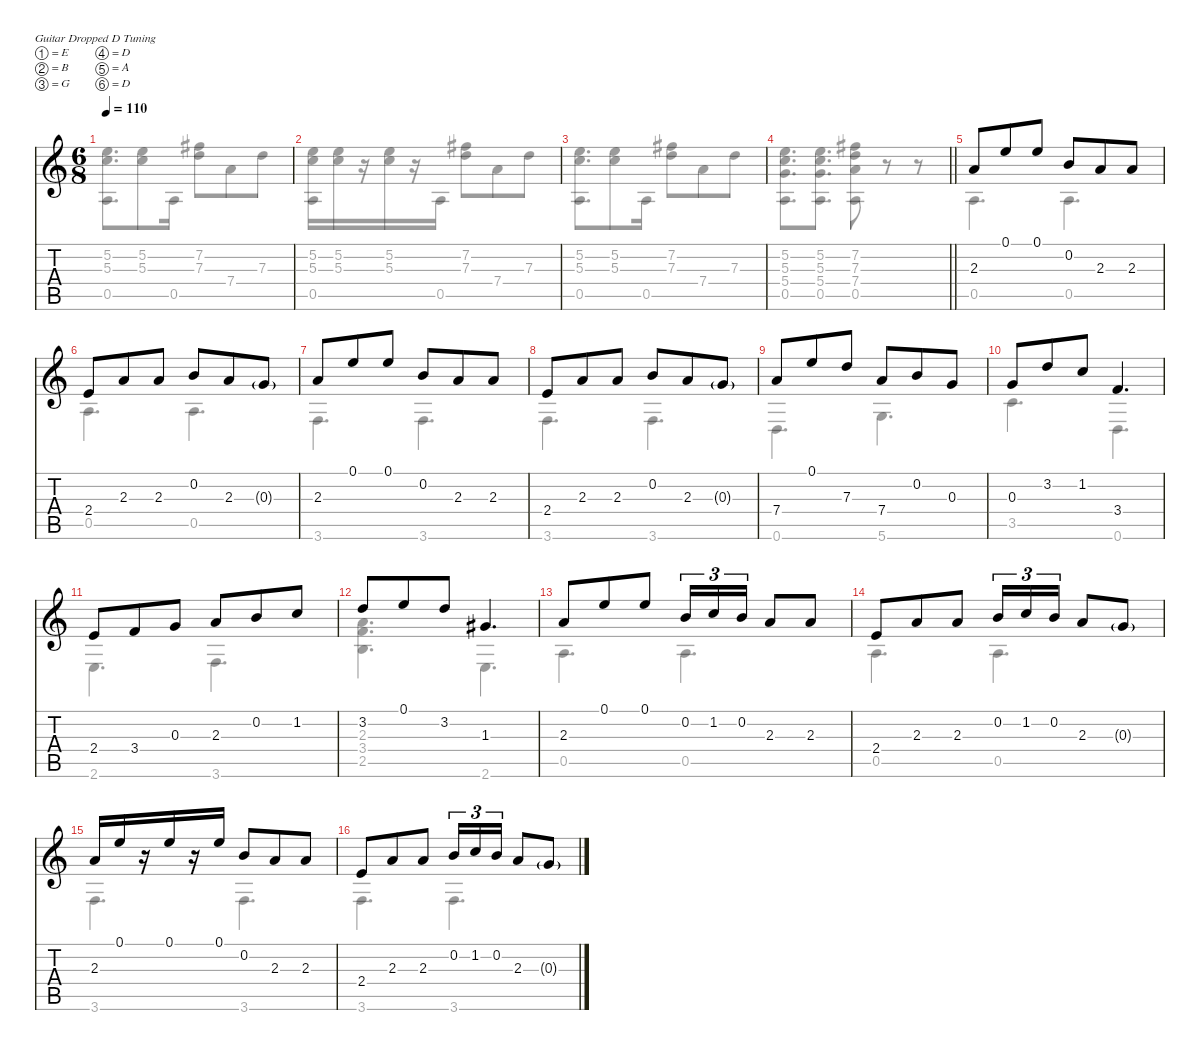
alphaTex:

\hideDynamics
\bracketExtendMode nobrackets
\singleTrackTrackNamePolicy hidden
\multiTrackTrackNamePolicy hidden
\firstSystemTrackNameMode fullname
\firstSystemTrackNameOrientation horizontal
\otherSystemsTrackNameOrientation horizontal
\track ("Track 1" "N-Gt") {instrument acousticguitarnylon}
\staff {score tabs}
\tuning (E4 B3 G3 D3 A2 D2)
\voice
\ts (6 8)
\tempo 110
\clef g2
\ks aminor
|
|
|
\barLineRight lightlight
|
2.3.8 0.1.8 0.1.8 0.2.8 2.3.8 2.3.8 |
2.4.8 2.3.8 2.3.8 0.2.8 2.3.8 0.3{g}.8 |
2.3.8 0.1.8 0.1.8 0.2.8 2.3.8 2.3.8 |
2.4.8 2.3.8 2.3.8 0.2.8 2.3.8 0.3{g}.8 |
7.4.8 0.1.8 7.3.8 7.4.8 0.2.8 0.3.8 |
0.3.8 3.2.8 1.2.8 3.4.4{d} |
2.4.8 3.4.8 0.3.8 2.3.8 0.2.8 1.2.8 |
3.2.8 0.1.8 3.2.8 1.3.4{d} |
2.3.8 0.1.8 0.1.8 0.2.16{tu (3 2)} 1.2.16{tu (3 2)} 0.2.16{tu (3 2)} 2.3.8 2.3.8 |
2.4.8 2.3.8 2.3.8 0.2.16{tu (3 2)} 1.2.16{tu (3 2)} 0.2.16{tu (3 2)} 2.3.8 0.3{g}.8 |
2.3.16 0.1.16 r.16 0.1.16 r.16 0.1.16 0.2.8 2.3.8 2.3.8 |
2.4.8 2.3.8 2.3.8 0.2.16{tu (3 2)} 1.2.16{tu (3 2)} 0.2.16{tu (3 2)} 2.3.8 0.3{g}.8
\voice
\clef g2
\ottava regular
\simile none
\ks aminor
(5.2 5.3 0.5).8{d dy mf} (5.3 5.2).8 0.5.16 (7.2 7.3).8 7.4.8 7.3.8 |
(5.2 5.3 0.5).16 (5.3 5.2).16 r.16 (5.2 5.3).16 r.16 0.5.16 (7.2 7.3).8 7.4.8 7.3.8 |
(5.2 5.3 0.5).8{d} (5.3 5.2).8 0.5.16 (7.2 7.3).8 7.4.8 7.3.8 |
\barLineRight lightlight
(5.2 5.3 5.4 0.5).8{d} (0.5 5.4 5.3 5.2).8{d} (7.2 7.3 7.4 0.5).8 r.8 r.8 |
0.5.4{d} 0.5.4{d} |
0.5.4{d} 0.5.4{d} |
3.6.4{d} 3.6.4{d} |
3.6.4{d} 3.6.4{d} |
0.6.4{d} 5.6.4{d} |
3.5.4{d} 0.6.4{d} |
2.6.4{d} 3.6.4{d} |
(2.5 3.4 2.3).4{d} 2.6.4{d} |
0.5.4{d} 0.5.4{d} |
0.5.4{d} 0.5.4{d} |
3.6.4{d} 3.6.4{d} |
3.6.4{d} 3.6.4{d}
